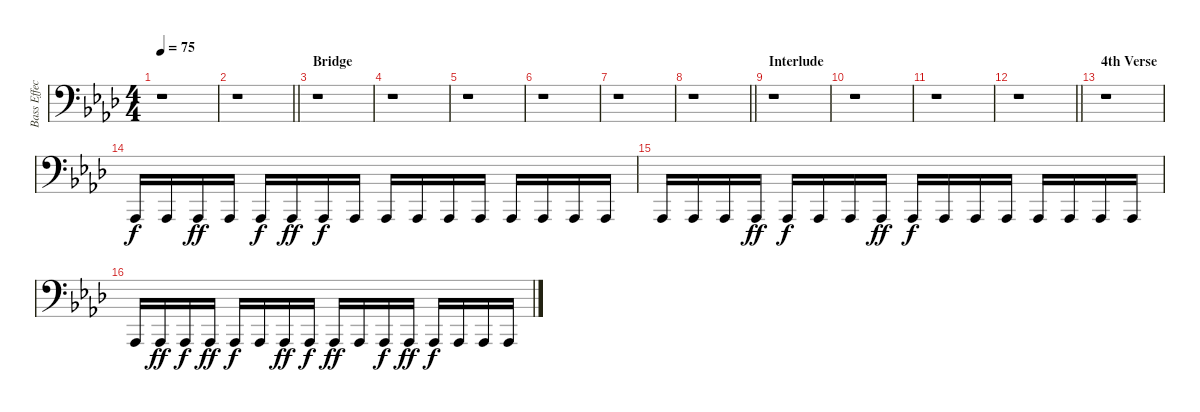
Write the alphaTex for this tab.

\track ("Bass Effect" "Bass Effec") {instrument dulcimer}
\staff {score}
\tuning (G2 D2 A1 E1) {hide}
\ts (4 4)
\tempo 75
\clef f4
\ks fminor
r.1{dy f} |
\barLineRight lightlight
r.1 |
\section ("" "Bridge")
r.1 |
r.1 |
r.1 |
r.1 |
r.1 |
\barLineRight lightlight
r.1 |
\section ("" "Interlude")
r.1 |
r.1 |
r.1 |
\barLineRight lightlight
r.1 |
\section ("" "4th Verse")
r.1 |
4.4.16 4.4.16 4.4.16{dy ff} 4.4.16 4.4.16{dy f} 4.4.16{dy ff} 4.4.16{dy f} 4.4.16 4.4.16 4.4.16 4.4.16 4.4.16 4.4.16 4.4.16 4.4.16 4.4.16 |
4.4.16 4.4.16 4.4.16 4.4.16{dy ff} 4.4.16{dy f} 4.4.16 4.4.16 4.4.16{dy ff} 4.4.16{dy f} 4.4.16 4.4.16 4.4.16 4.4.16 4.4.16 4.4.16 4.4.16 |
4.4.16 4.4.16{dy ff} 4.4.16{dy f} 4.4.16{dy ff} 4.4.16{dy f} 4.4.16 4.4.16{dy ff} 4.4.16{dy f} 4.4.16{dy ff} 4.4.16 4.4.16{dy f} 4.4.16{dy ff} 4.4.16{dy f} 4.4.16 4.4.16 4.4.16
